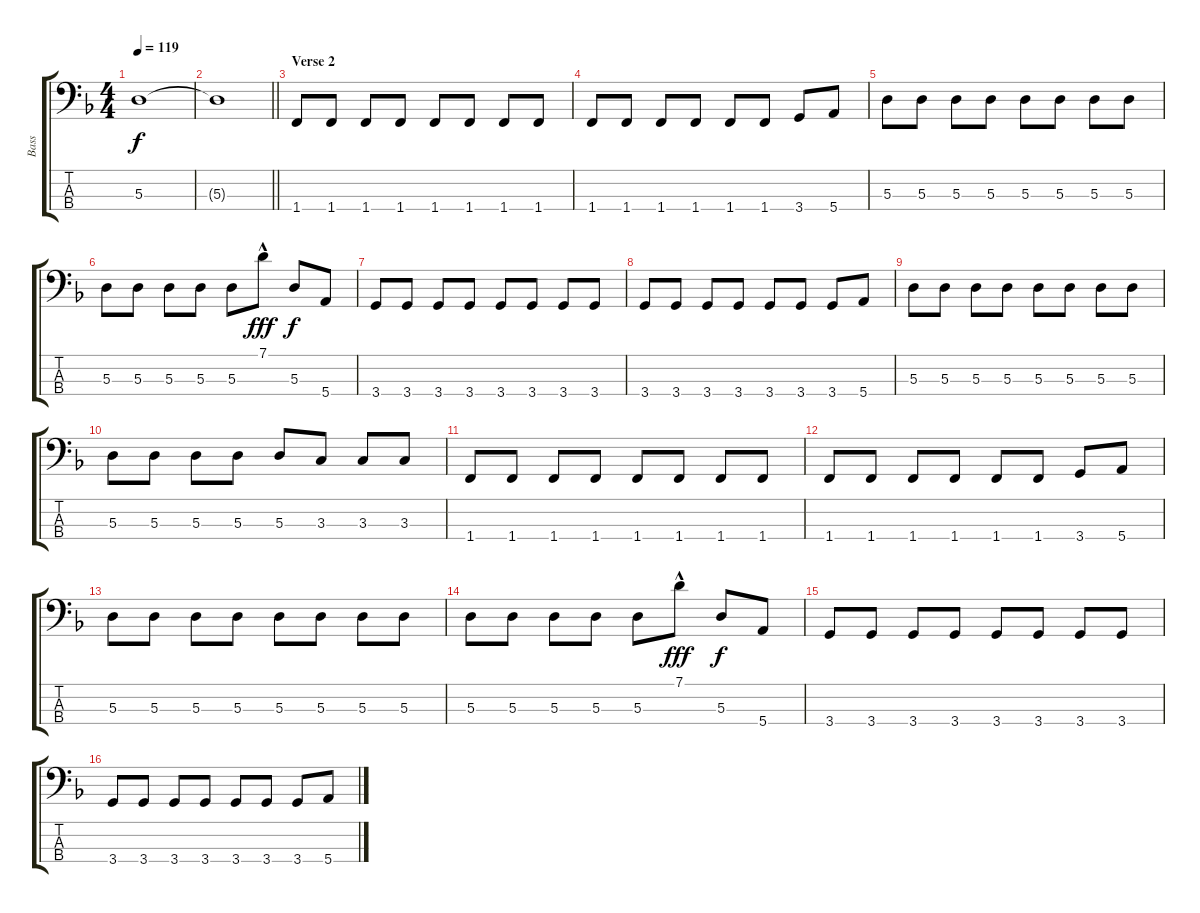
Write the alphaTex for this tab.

\track ("Bass" "Bass") {instrument electricbassfinger}
\staff {score tabs}
\tuning (G2 D2 A1 E1) {hide}
\ts (4 4)
\tempo 119
\clef f4
\ks f
5.3.1{dy f} |
\barLineRight lightlight
5.3{t}.1 |
\section ("" "Verse 2")
1.4.8 1.4.8 1.4.8 1.4.8 1.4.8 1.4.8 1.4.8 1.4.8 |
1.4.8 1.4.8 1.4.8 1.4.8 1.4.8 1.4.8 3.4.8 5.4.8 |
5.3.8 5.3.8 5.3.8 5.3.8 5.3.8 5.3.8 5.3.8 5.3.8 |
5.3.8 5.3.8 5.3.8 5.3.8 5.3.8 7.1{hac}.8{dy fff} 5.3.8{dy f} 5.4.8 |
3.4.8 3.4.8 3.4.8 3.4.8 3.4.8 3.4.8 3.4.8 3.4.8 |
3.4.8 3.4.8 3.4.8 3.4.8 3.4.8 3.4.8 3.4.8 5.4.8 |
5.3.8 5.3.8 5.3.8 5.3.8 5.3.8 5.3.8 5.3.8 5.3.8 |
5.3.8 5.3.8 5.3.8 5.3.8 5.3.8 3.3.8 3.3.8 3.3.8 |
1.4.8 1.4.8 1.4.8 1.4.8 1.4.8 1.4.8 1.4.8 1.4.8 |
1.4.8 1.4.8 1.4.8 1.4.8 1.4.8 1.4.8 3.4.8 5.4.8 |
5.3.8 5.3.8 5.3.8 5.3.8 5.3.8 5.3.8 5.3.8 5.3.8 |
5.3.8 5.3.8 5.3.8 5.3.8 5.3.8 7.1{hac}.8{dy fff} 5.3.8{dy f} 5.4.8 |
3.4.8 3.4.8 3.4.8 3.4.8 3.4.8 3.4.8 3.4.8 3.4.8 |
3.4.8 3.4.8 3.4.8 3.4.8 3.4.8 3.4.8 3.4.8 5.4.8
